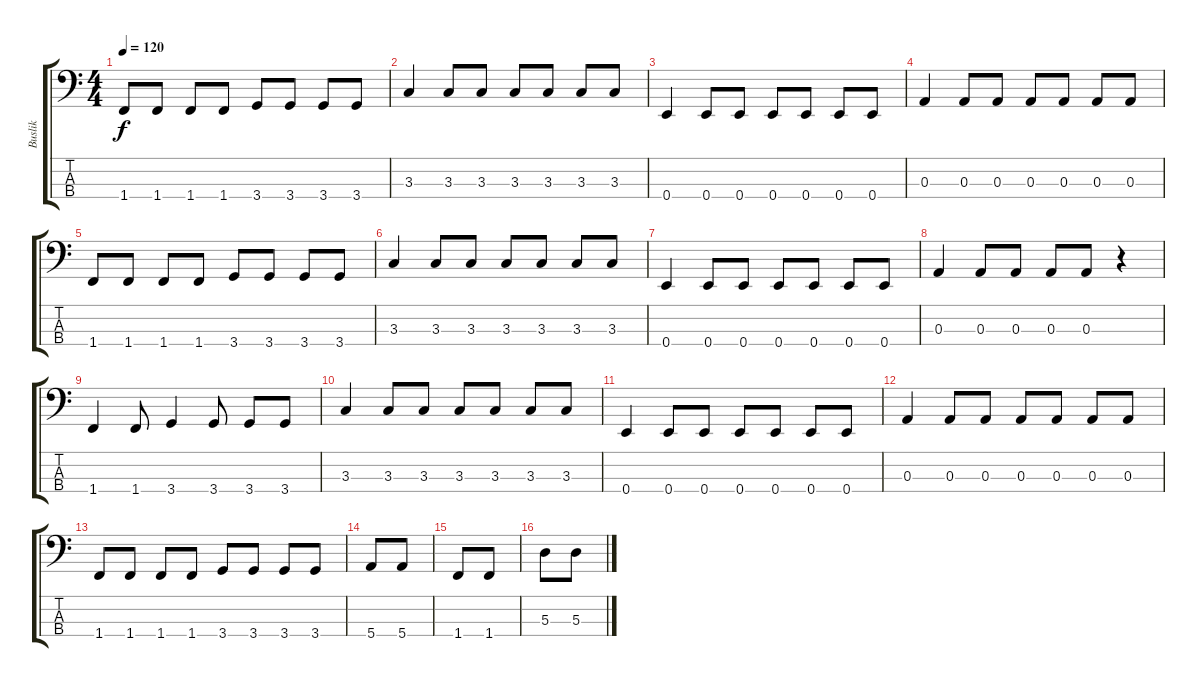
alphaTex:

\track ("Buslik" "Buslik") {instrument electricbasspick}
\staff {score tabs}
\tuning (G2 D2 A1 E1) {hide}
\ts (4 4)
\tempo 120
\clef f4
\ks c
1.4.8{dy f} 1.4.8 1.4.8 1.4.8 3.4.8 3.4.8 3.4.8 3.4.8 |
3.3.4 3.3.8 3.3.8 3.3.8 3.3.8 3.3.8 3.3.8 |
0.4.4 0.4.8 0.4.8 0.4.8 0.4.8 0.4.8 0.4.8 |
0.3.4 0.3.8 0.3.8 0.3.8 0.3.8 0.3.8 0.3.8 |
1.4.8 1.4.8 1.4.8 1.4.8 3.4.8 3.4.8 3.4.8 3.4.8 |
3.3.4 3.3.8 3.3.8 3.3.8 3.3.8 3.3.8 3.3.8 |
0.4.4 0.4.8 0.4.8 0.4.8 0.4.8 0.4.8 0.4.8 |
0.3.4 0.3.8 0.3.8 0.3.8 0.3.8 r.4 |
1.4.4 1.4.8 3.4.4 3.4.8 3.4.8 3.4.8 |
3.3.4 3.3.8 3.3.8 3.3.8 3.3.8 3.3.8 3.3.8 |
0.4.4 0.4.8 0.4.8 0.4.8 0.4.8 0.4.8 0.4.8 |
0.3.4 0.3.8 0.3.8 0.3.8 0.3.8 0.3.8 0.3.8 |
1.4.8 1.4.8 1.4.8 1.4.8 3.4.8 3.4.8 3.4.8 3.4.8 |
5.4.8 5.4.8 |
1.4.8 1.4.8 |
5.3.8 5.3.8
